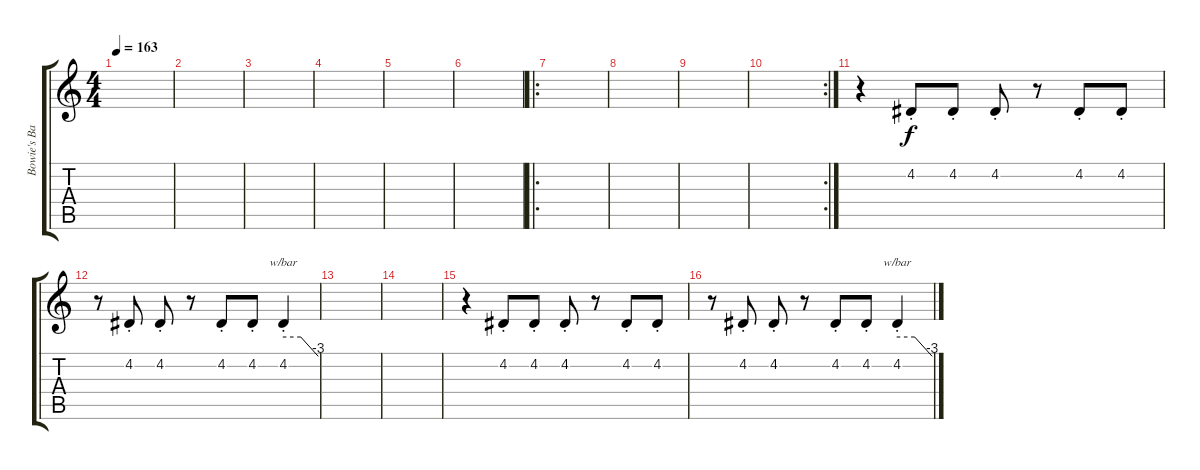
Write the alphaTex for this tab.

\track ("Bowie's Back" "Bowie's Ba") {instrument choiraahs}
\staff {score tabs}
\tuning (E4 B3 G3 D3 A2 E2) {hide}
\ts (4 4)
\tempo 163
\clef g2
\ks c
|
|
|
|
|
|
\ro
|
|
|
\rc 2
|
r.4 4.2{st}.8 4.2{st}.8 4.2{st}.8 r.8 4.2{st}.8 4.2{st}.8 |
r.8 4.2{st}.8 4.2{st}.8 r.8 4.2{st}.8 4.2{st}.8 4.2{st}.4{tbe (custom default 0 0 30 0 60 -12)} |
|
|
r.4 4.2{st}.8 4.2{st}.8 4.2{st}.8 r.8 4.2{st}.8 4.2{st}.8 |
r.8 4.2{st}.8 4.2{st}.8 r.8 4.2{st}.8 4.2{st}.8 4.2{st}.4{tbe (custom default 0 0 30 0 60 -12)}
